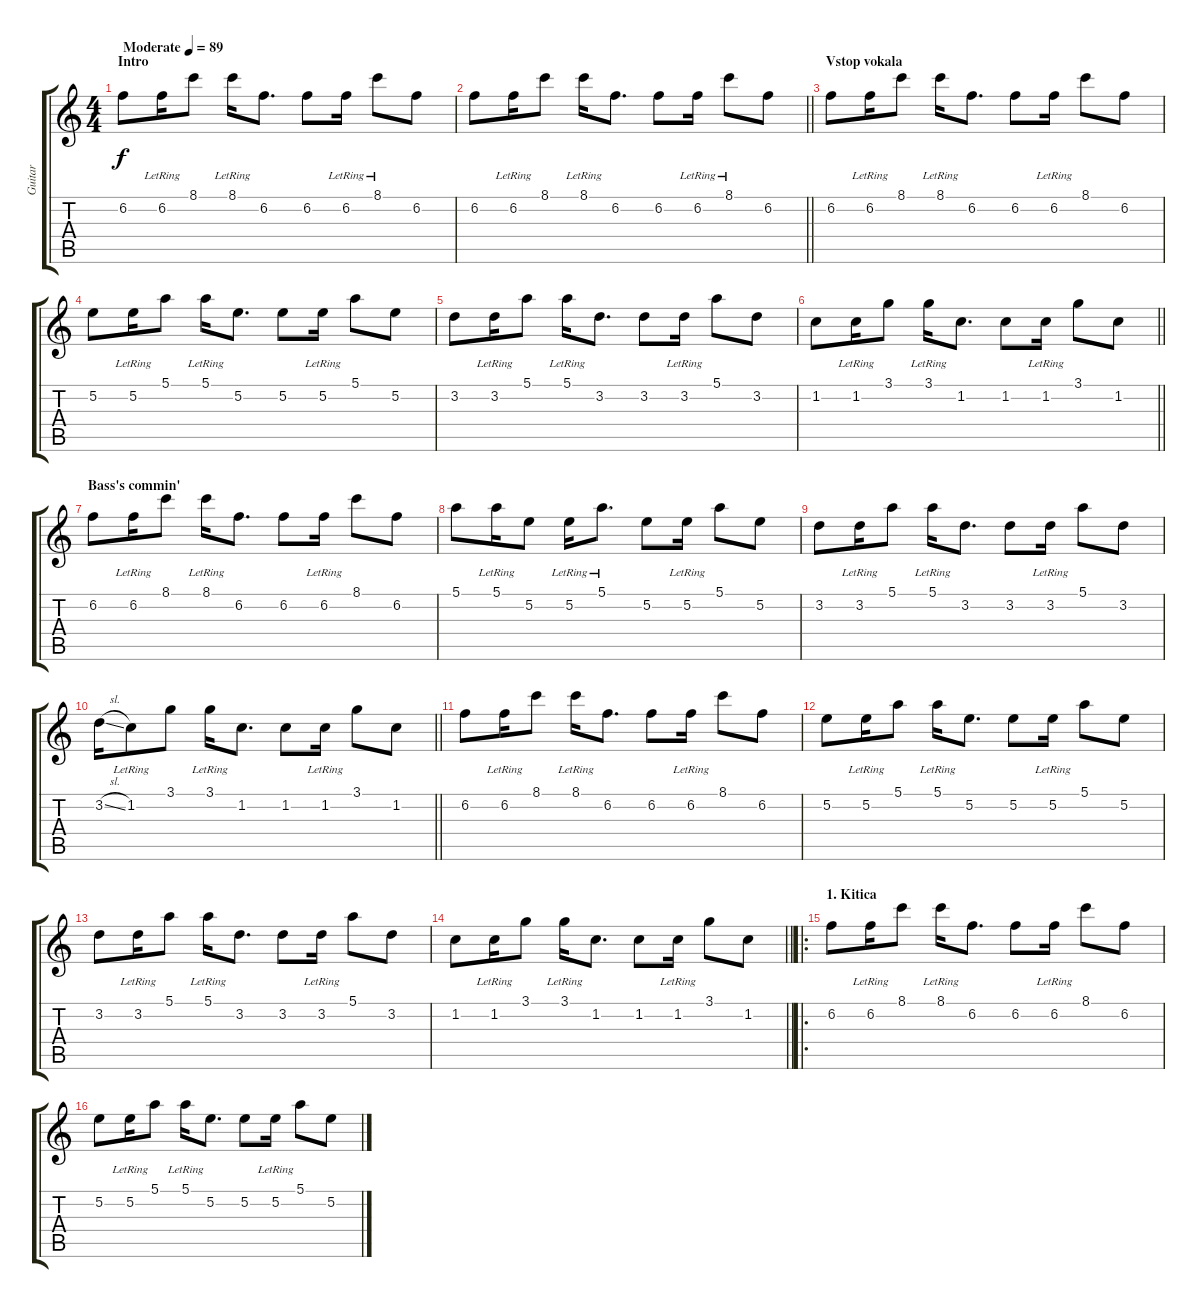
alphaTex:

\track ("Guitar" "Guitar") {instrument overdrivenguitar}
\staff {score tabs}
\tuning (E4 B3 G3 D3 A2 E2) {hide}
\ts (4 4)
\section ("" "Intro")
\tempo (89 "Moderate")
\clef g2
\ks c
6.2.8{dy f instrument overdrivenguitar} 6.2{lr}.16 8.1.8 8.1{lr}.16 6.2.8{d} 6.2.8 6.2{lr}.16 8.1{lr}.8 6.2.8 |
\barLineRight lightlight
6.2.8 6.2{lr}.16 8.1.8 8.1{lr}.16 6.2.8{d} 6.2.8 6.2{lr}.16 8.1{lr}.8 6.2.8 |
\section ("" "Vstop vokala")
6.2.8 6.2{lr}.16 8.1.8 8.1{lr}.16 6.2.8{d} 6.2.8 6.2{lr}.16 8.1.8 6.2.8 |
5.2.8 5.2{lr}.16 5.1.8 5.1{lr}.16 5.2.8{d} 5.2.8 5.2{lr}.16 5.1.8 5.2.8 |
3.2.8 3.2{lr}.16 5.1.8 5.1{lr}.16 3.2.8{d} 3.2.8 3.2{lr}.16 5.1.8 3.2.8 |
\barLineRight lightlight
1.2.8 1.2{lr}.16 3.1.8 3.1{lr}.16 1.2.8{d} 1.2.8 1.2{lr}.16 3.1.8 1.2.8 |
\section ("" "Bass's commin'")
6.2.8 6.2{lr}.16 8.1.8 8.1{lr}.16 6.2.8{d} 6.2.8 6.2{lr}.16 8.1.8 6.2.8 |
5.1.8 5.1{lr}.16 5.2.8 5.2{lr}.16 5.1{lr}.8{d} 5.2.8 5.2{lr}.16 5.1.8 5.2.8 |
3.2.8 3.2{lr}.16 5.1.8 5.1{lr}.16 3.2.8{d} 3.2.8 3.2{lr}.16 5.1.8 3.2.8 |
\barLineRight lightlight
3.2{sl}.16 1.2{lr}.8 3.1.8 3.1{lr}.16 1.2.8{d} 1.2.8 1.2{lr}.16 3.1.8 1.2.8 |
6.2.8 6.2{lr}.16 8.1.8 8.1{lr}.16 6.2.8{d} 6.2.8 6.2{lr}.16 8.1.8 6.2.8 |
5.2.8 5.2{lr}.16 5.1.8 5.1{lr}.16 5.2.8{d} 5.2.8 5.2{lr}.16 5.1.8 5.2.8 |
3.2.8 3.2{lr}.16 5.1.8 5.1{lr}.16 3.2.8{d} 3.2.8 3.2{lr}.16 5.1.8 3.2.8 |
\barLineRight lightlight
1.2.8 1.2{lr}.16 3.1.8 3.1{lr}.16 1.2.8{d} 1.2.8 1.2{lr}.16 3.1.8 1.2.8 |
\ro
\section ("" "1. Kitica")
6.2.8 6.2{lr}.16 8.1.8 8.1{lr}.16 6.2.8{d} 6.2.8 6.2{lr}.16 8.1.8 6.2.8 |
5.2.8 5.2{lr}.16 5.1.8 5.1{lr}.16 5.2.8{d} 5.2.8 5.2{lr}.16 5.1.8 5.2.8
